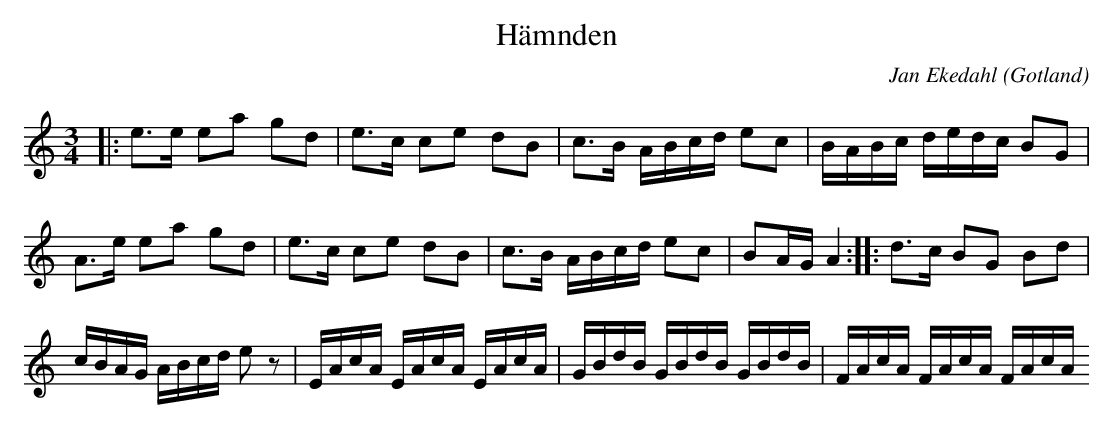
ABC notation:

X:1
T:Hämnden
O:Gotland
C:Jan Ekedahl
M:3/4
L:1/8
K:Am
|: e>e ea gd | e>c ce dB | c>B A/B/c/d/ ec | B/A/B/c/ d/e/d/c/ BG | A>e ea gd | e>c ce dB | c>B A/B/c/d/ ec | BA/G/ A2:| |:d>c BG Bd | c/B/A/G/ A/B/c/d/ ez | E/A/c/A/ E/A/c/A/ E/A/c/A/ | G/B/d/B/ G/B/d/B/ G/B/d/B/ | F/A/c/A/ F/A/c/A/ F/A/c/A/ _"........"
